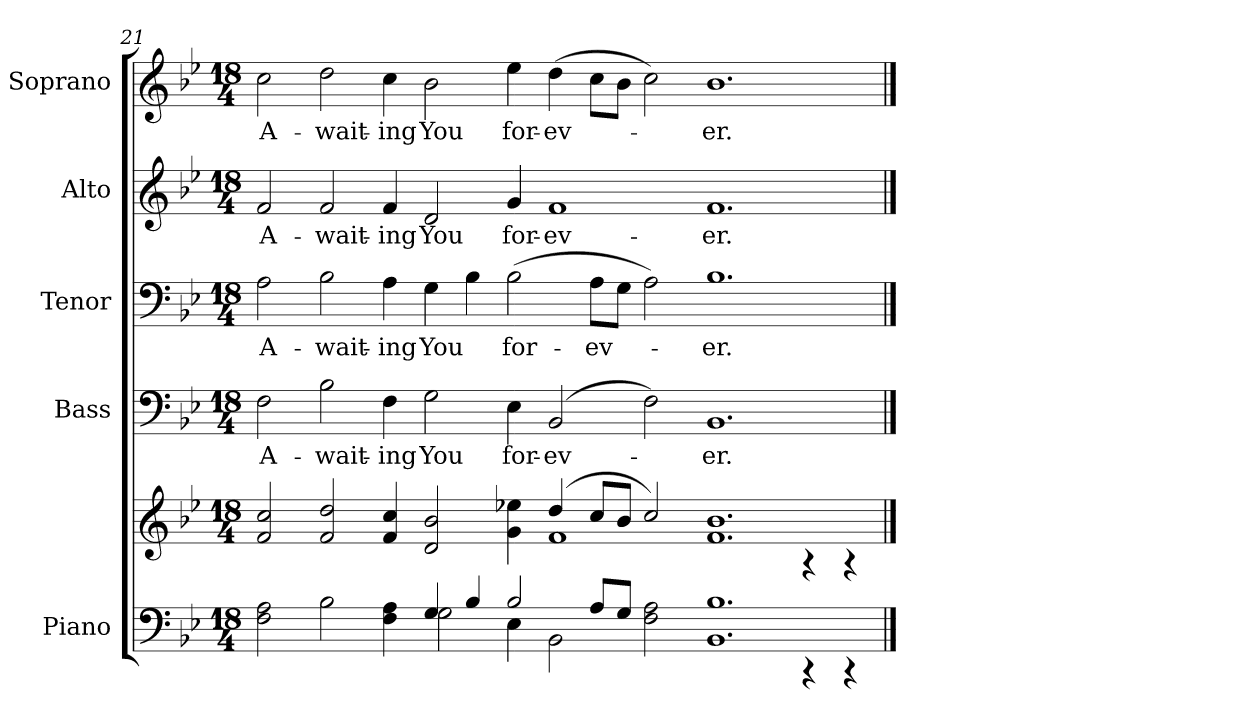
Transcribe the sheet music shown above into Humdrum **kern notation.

**kern	**kern	**kern	**text	**kern	**text	**kern	**text	**kern	**text
*part5	*part5	*part4	*part4	*part3	*part3	*part2	*part2	*part1	*part1
*staff6	*staff5	*staff4	*staff4	*staff3	*staff3	*staff2	*staff2	*staff1	*staff1
*I"Piano	*	*I"Bass	*	*I"Tenor	*	*I"Alto	*	*I"Soprano	*
*I'Pno.	*	*I'B.	*	*I'T.	*	*I'A.	*	*I'S.	*
!!LO:PB:g=z
*clefF4	*clefG2	*clefF4	*	*clefF4	*	*clefG2	*	*clefG2	*
*k[b-e-]	*k[b-e-]	*k[b-e-]	*	*k[b-e-]	*	*k[b-e-]	*	*k[b-e-]	*
*B-:	*B-:	*B-:	*	*B-:	*	*B-:	*	*B-:	*
*M18/4	*M18/4	*M18/4	*	*M18/4	*	*M18/4	*	*M18/4	*
=21	=21	=21	=21	=21	=21	=21	=21	=21	=21
*^	*^	*	*	*	*	*	*	*	*
!	!	!	!	!	!LO:LY:b:color=#000000	!	!	!	!	!	!
!	!	!	!	!	!	!	!LO:LY:b:color=#000000	!	!	!	!
!	!	!	!	!	!	!	!	!	!LO:LY:b:color=#000000	!	!
!	!	!	!	!	!	!	!	!	!	!	!LO:LY:b:color=#000000
2Fi\ 2Ai	1ryy	2fi/ 2cci	1ryy	2Fi\	A-	2Ai\	A-	2fi/	A-	2cci\	A-
!	!	!	!	!	!LO:LY:b:color=#000000	!	!	!	!	!	!
!	!	!	!	!	!	!	!LO:LY:b:color=#000000	!	!	!	!
!	!	!	!	!	!	!	!	!	!LO:LY:b:color=#000000	!	!
!	!	!	!	!	!	!	!	!	!	!	!LO:LY:b:color=#000000
2B-i\	.	2fi/ 2ddi	.	2B-i\	-wait-	2B-i\	-wait-	2fi/	-wait-	2ddi\	-wait-
!	!	!	!	!	!LO:LY:b:color=#000000	!	!	!	!	!	!
!	!	!	!	!	!	!	!LO:LY:b:color=#000000	!	!	!	!
!	!	!	!	!	!	!	!	!	!LO:LY:b:color=#000000	!	!
!	!	!	!	!	!	!	!	!	!	!	!LO:LY:b:color=#000000
4Fi\ 4Ai	4ryy	4fi/ 4cci	1ryy	4Fi\	-ing	4Ai\	-ing	4fi/	-ing	4cci\	-ing
!	!	!	!	!	!LO:LY:b:color=#000000	!	!	!	!	!	!
!	!	!	!	!	!	!	!LO:LY:b:color=#000000	!	!	!	!
!	!	!	!	!	!	!	!	!	!LO:LY:b:color=#000000	!	!
!	!	!	!	!	!	!	!	!	!	!	!LO:LY:b:color=#000000
4Gi/	2Gi\	2di/ 2b-i	.	2Gi\	You	4Gi\	You	2di/	You	2b-i\	You
4B-i/	.	.	.	.	.	4B-i\	.	.	.	.	.
!	!	!	!	!	!LO:LY:b:color=#000000	!	!	!	!	!	!
!	!	!	!	!	!	!	!LO:LY:b:color=#000000	!	!	!	!
!	!	!	!	!	!	!	!	!	!LO:LY:b:color=#000000	!	!
!	!	!	!	!	!	!	!	!	!	!	!LO:LY:b:color=#000000
2B-i/	4E-i\	4gi\ 4ee-Xi	.	4E-i\	for-	(2B-i\	for-	4gi/	for-	4ee-i\	for-
!	!	!	!	!	!LO:LY:b:color=#000000	!	!	!	!	!	!
!	!	!	!	!	!	!	!	!	!LO:LY:b:color=#000000	!	!
!	!	!	!	!	!	!	!	!	!	!	!LO:LY:b:color=#000000
.	2BB-i\	(4ddi/	1fi	(2BB-i/	-ev-	.	.	1fi	-ev-	(4ddi\	-ev-
!	!	!	!	!	!	!	!LO:LY:b:color=#000000	!	!	!	!
8Ai/L	.	8cci/L	.	.	.	8Ai\L	-ev-	.	.	8cci\L	.
8Gi/J	.	8b-i/J	.	.	.	8Gi\J	.	.	.	8b-i\J	.
2Fi\ 2Ai	2ryy	2cci/)	.	2Fi\)	.	2Ai\)	.	.	.	2cci\)	.
!	!	!	!	!	!LO:LY:b:color=#000000	!	!	!	!	!	!
!	!	!	!	!	!	!	!LO:LY:b:color=#000000	!	!	!	!
!	!	!	!	!	!	!	!	!	!LO:LY:b:color=#000000	!	!
!	!	!	!	!	!	!	!	!	!	!	!LO:LY:b:color=#000000
1.BB-i 1.B-i	1ryy	1.fi 1.b-i	1ryy	1.BB-i	-er.	1.B-i	-er.	1.fi	-er.	1.b-i	-er.
.	4r	.	4r	.	.	.	.	.	.	.	.
.	4r	.	4r	.	.	.	.	.	.	.	.
*v	*v	*	*	*	*	*	*	*	*	*	*
*	*v	*v	*	*	*	*	*	*	*	*
==	==	==	==	==	==	==	==	==	==
*-	*-	*-	*-	*-	*-	*-	*-	*-	*-
